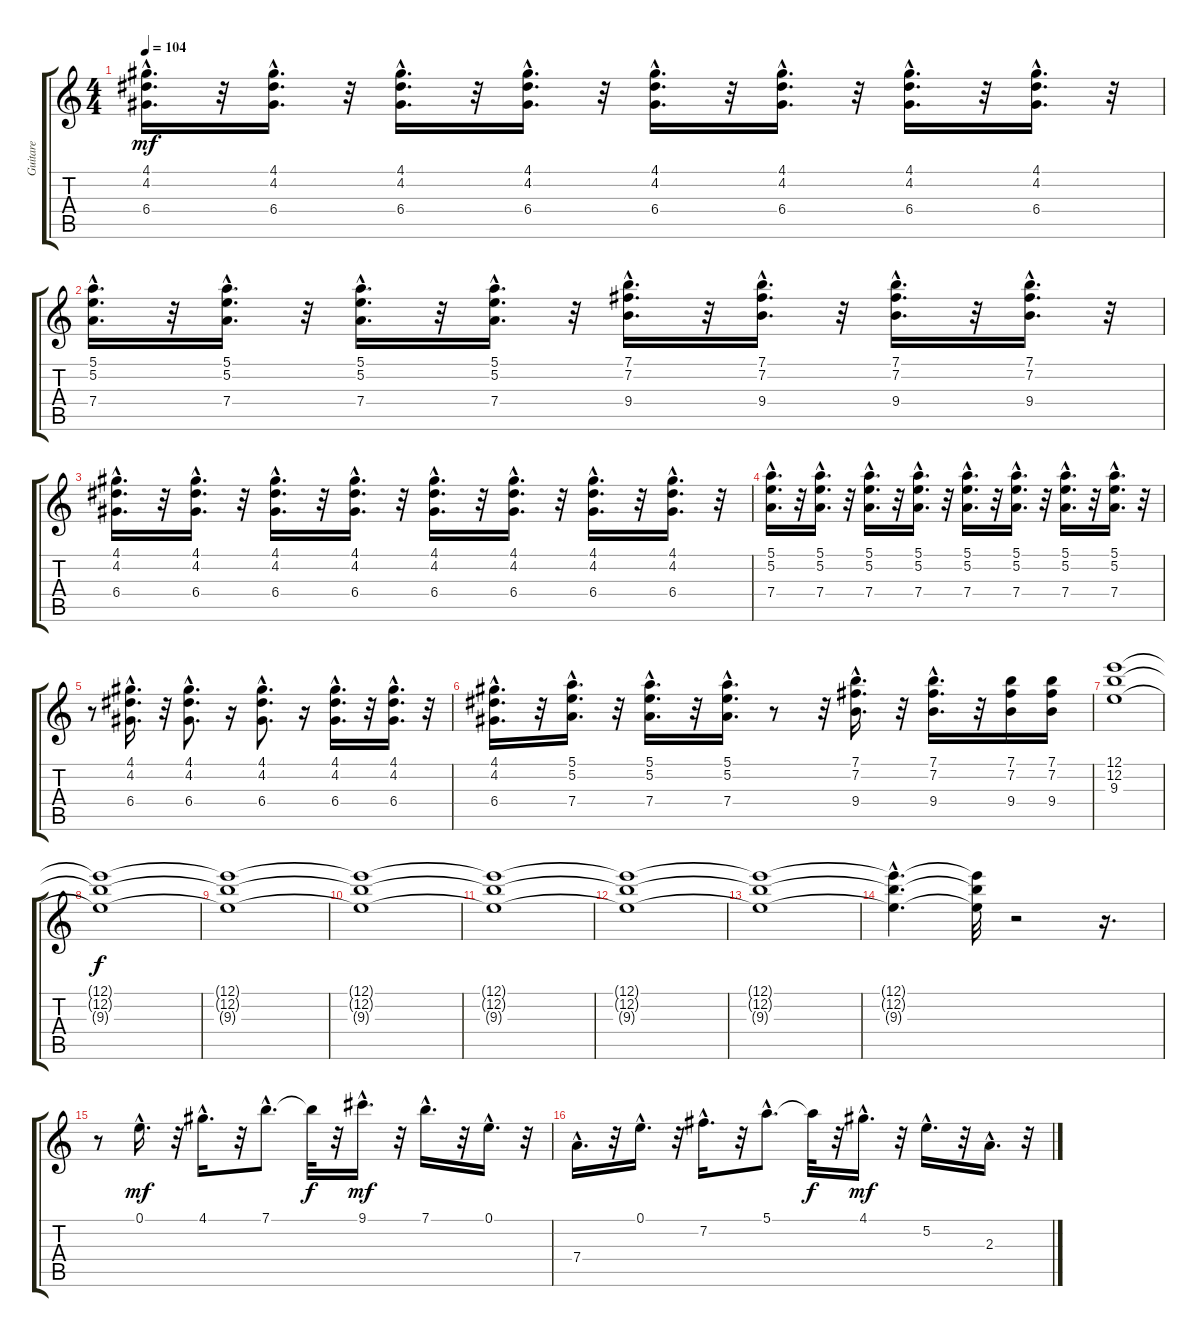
\track ("Guitare" "Guitare") {instrument distortionguitar}
\staff {score tabs}
\tuning (E4 B3 G3 D3 A2 E2) {hide}
\ts (4 4)
\tempo 104
\clef g2
\ks c
(4.1{hac} 4.2{hac} 6.4{hac}).16{d dy mf} r.32 (4.1{hac} 4.2{hac} 6.4{hac}).16{d} r.32 (4.1{hac} 4.2{hac} 6.4{hac}).16{d} r.32 (4.1{hac} 4.2{hac} 6.4{hac}).16{d} r.32 (4.1{hac} 4.2{hac} 6.4{hac}).16{d} r.32 (4.1{hac} 4.2{hac} 6.4{hac}).16{d} r.32 (4.1{hac} 4.2{hac} 6.4{hac}).16{d} r.32 (4.1{hac} 4.2{hac} 6.4{hac}).16{d} r.32 |
(5.1{hac} 5.2{hac} 7.4{hac}).16{d} r.32 (5.1{hac} 5.2{hac} 7.4{hac}).16{d} r.32 (5.1{hac} 5.2{hac} 7.4{hac}).16{d} r.32 (5.1{hac} 5.2{hac} 7.4{hac}).16{d} r.32 (7.1{hac} 7.2{hac} 9.4{hac}).16{d} r.32 (7.1{hac} 7.2{hac} 9.4{hac}).16{d} r.32 (7.1{hac} 7.2{hac} 9.4{hac}).16{d} r.32 (7.1{hac} 7.2{hac} 9.4{hac}).16{d} r.32 |
(4.1{hac} 4.2{hac} 6.4{hac}).16{d} r.32 (4.1{hac} 4.2{hac} 6.4{hac}).16{d} r.32 (4.1{hac} 4.2{hac} 6.4{hac}).16{d} r.32 (4.1{hac} 4.2{hac} 6.4{hac}).16{d} r.32 (4.1{hac} 4.2{hac} 6.4{hac}).16{d} r.32 (4.1{hac} 4.2{hac} 6.4{hac}).16{d} r.32 (4.1{hac} 4.2{hac} 6.4{hac}).16{d} r.32 (4.1{hac} 4.2{hac} 6.4{hac}).16{d} r.32 |
(5.1{hac} 5.2{hac} 7.4{hac}).16{d} r.32 (5.1{hac} 5.2{hac} 7.4{hac}).16{d} r.32 (5.1{hac} 5.2{hac} 7.4{hac}).16{d} r.32 (5.1{hac} 5.2{hac} 7.4{hac}).16{d} r.32 (5.1{hac} 5.2{hac} 7.4{hac}).16{d} r.32 (5.1{hac} 5.2{hac} 7.4{hac}).16{d} r.32 (5.1{hac} 5.2{hac} 7.4{hac}).16{d} r.32 (5.1{hac} 5.2{hac} 7.4{hac}).16{d} r.32 |
r.8 (4.1{hac} 4.2{hac} 6.4{hac}).16{d} r.32 (4.1{hac} 4.2{hac} 6.4{hac}).8{d} r.16 (4.1{hac} 4.2{hac} 6.4{hac}).8{d} r.16 (4.1{hac} 4.2{hac} 6.4{hac}).16{d} r.32 (4.1{hac} 4.2{hac} 6.4{hac}).16{d} r.32 |
(4.1{hac} 4.2{hac} 6.4{hac}).16{d} r.32 (5.1{hac} 5.2{hac} 7.4{hac}).16{d} r.32 (5.1{hac} 5.2{hac} 7.4{hac}).16{d} r.32 (5.1{hac} 5.2{hac} 7.4{hac}).16{d} r.8 r.32 (7.1{hac} 7.2{hac} 9.4{hac}).16{d} r.32 (7.1{hac} 7.2{hac} 9.4{hac}).16{d} r.32 (7.1 7.2 9.4).16 (7.1 7.2 9.4).16 |
(12.1 12.2 9.3).1 |
(12.1{t} 12.2{t} 9.3{t}).1{dy f} |
(12.1{t} 12.2{t} 9.3{t}).1 |
(12.1{t} 12.2{t} 9.3{t}).1 |
(12.1{t} 12.2{t} 9.3{t}).1 |
(12.1{t} 12.2{t} 9.3{t}).1 |
(12.1{t} 12.2{t} 9.3{t}).1 |
(12.1{hac t} 12.2{hac t} 9.3{hac t}).4{d} (12.1{t} 12.2{t} 9.3{t}).32 r.2 r.16{d} |
r.8 0.1{hac}.16{d dy mf} r.32 4.1{hac}.16{d} r.32 7.1{hac}.8{d} 7.1{t}.32{dy f} r.32 9.1{hac}.16{d dy mf} r.32 7.1{hac}.16{d} r.32 0.1{hac}.16{d} r.32 |
7.4{hac}.16{d} r.32 0.1{hac}.16{d} r.32 7.2{hac}.16{d} r.32 5.1{hac}.8{d} 5.1{t}.32{dy f} r.32 4.1{hac}.16{d dy mf} r.32 5.2{hac}.16{d} r.32 2.3{hac}.16{d} r.32
